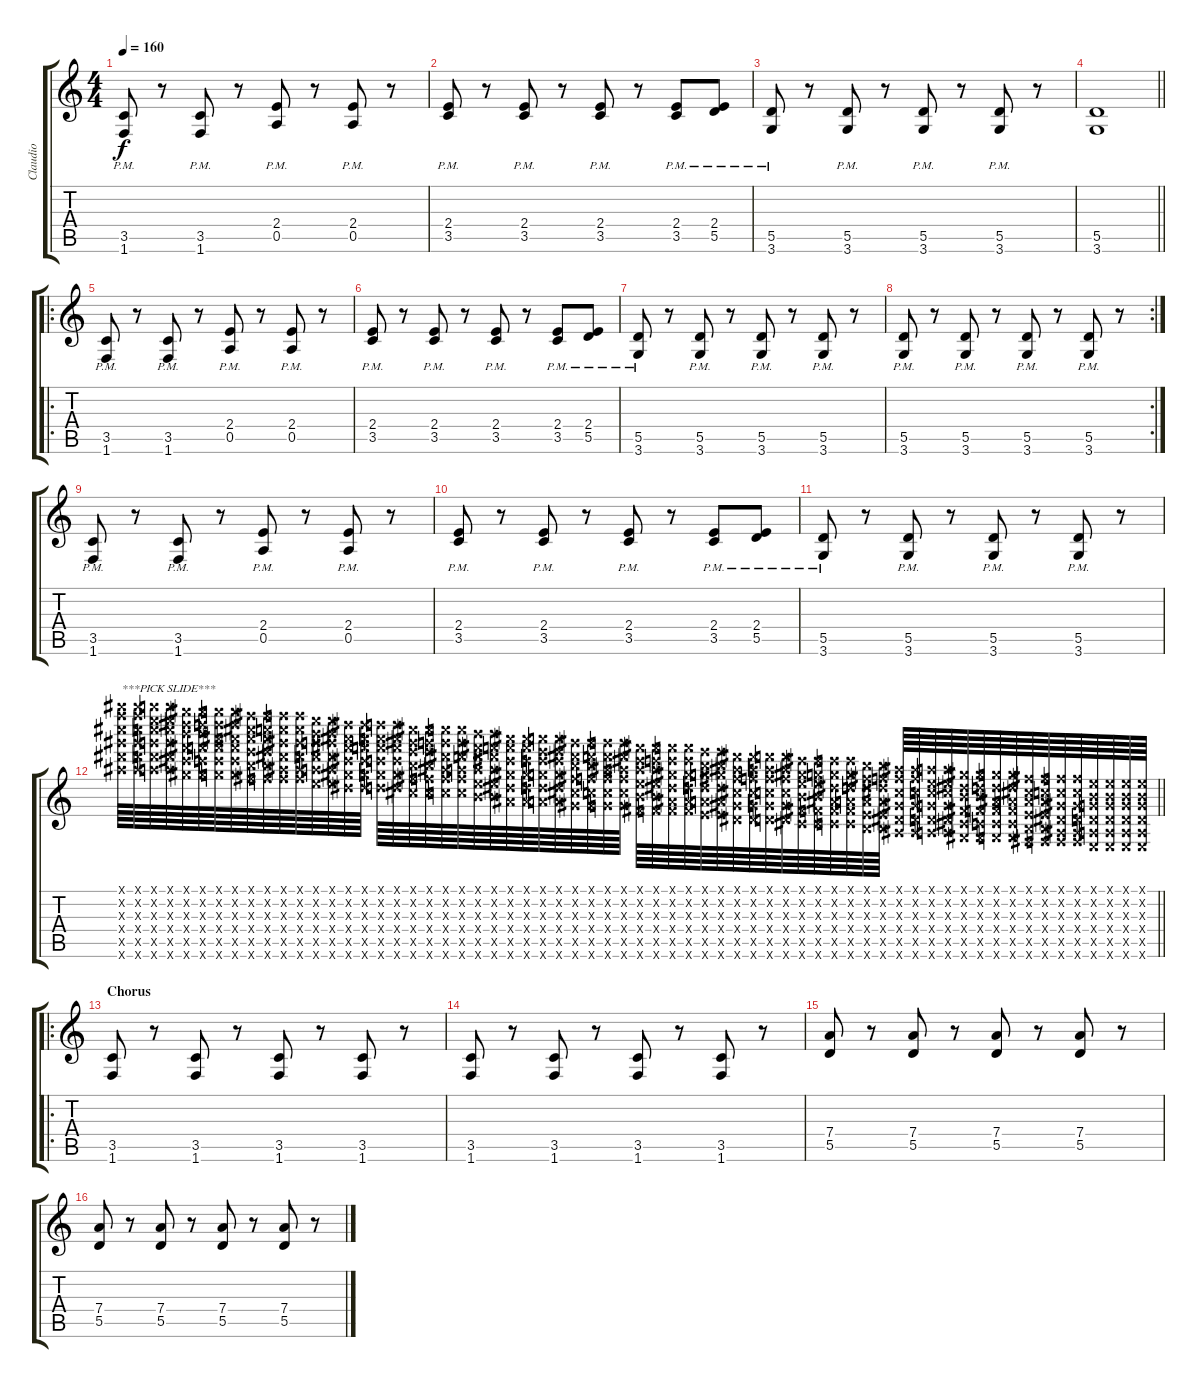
\track ("Claudio" "Claudio") {instrument distortionguitar}
\staff {score tabs}
\tuning (E4 B3 G3 D3 A2 E2) {hide}
\ts (4 4)
\tempo 160
\clef g2
\ks c
(3.5{pm} 1.6{pm}).8{dy f} r.8 (3.5{pm} 1.6{pm}).8 r.8 (2.4{pm} 0.5{pm}).8 r.8 (2.4{pm} 0.5{pm}).8 r.8 |
(2.4{pm} 3.5{pm}).8 r.8 (2.4{pm} 3.5{pm}).8 r.8 (2.4{pm} 3.5{pm}).8 r.8 (2.4{pm} 3.5{pm}).8 (2.4{pm} 5.5{pm}).8 |
(5.5{pm} 3.6{pm}).8 r.8 (5.5{pm} 3.6{pm}).8 r.8 (5.5{pm} 3.6{pm}).8 r.8 (5.5{pm} 3.6{pm}).8 r.8 |
\barLineRight lightlight
(5.5 3.6).1 |
\ro
(3.5{pm} 1.6{pm}).8 r.8 (3.5{pm} 1.6{pm}).8 r.8 (2.4{pm} 0.5{pm}).8 r.8 (2.4{pm} 0.5{pm}).8 r.8 |
(2.4{pm} 3.5{pm}).8 r.8 (2.4{pm} 3.5{pm}).8 r.8 (2.4{pm} 3.5{pm}).8 r.8 (2.4{pm} 3.5{pm}).8 (2.4{pm} 5.5{pm}).8 |
(5.5{pm} 3.6{pm}).8 r.8 (5.5{pm} 3.6{pm}).8 r.8 (5.5{pm} 3.6{pm}).8 r.8 (5.5{pm} 3.6{pm}).8 r.8 |
\rc 2
(5.5{pm} 3.6{pm}).8 r.8 (5.5{pm} 3.6{pm}).8 r.8 (5.5{pm} 3.6{pm}).8 r.8 (5.5{pm} 3.6{pm}).8 r.8 |
(3.5{pm} 1.6{pm}).8 r.8 (3.5{pm} 1.6{pm}).8 r.8 (2.4{pm} 0.5{pm}).8 r.8 (2.4{pm} 0.5{pm}).8 r.8 |
(2.4{pm} 3.5{pm}).8 r.8 (2.4{pm} 3.5{pm}).8 r.8 (2.4{pm} 3.5{pm}).8 r.8 (2.4{pm} 3.5{pm}).8 (2.4{pm} 5.5{pm}).8 |
(5.5{pm} 3.6{pm}).8 r.8 (5.5{pm} 3.6{pm}).8 r.8 (5.5{pm} 3.6{pm}).8 r.8 (5.5{pm} 3.6{pm}).8 r.8 |
\barLineRight lightlight
(30.1{x} 30.2{x} 30.3{x} 30.4{x} 30.5{x} 30.6{x}).64{txt "***PICK SLIDE***"} (30.1{x} 30.2{x} 30.3{x} 30.4{x} 30.5{x} 30.6{x}).64 (29.1{x} 29.2{x} 29.3{x} 29.4{x} 29.5{x} 29.6{x}).64 (29.1{x} 29.2{x} 29.3{x} 29.4{x} 29.5{x} 29.6{x}).64 (28.1{x} 28.2{x} 28.3{x} 28.4{x} 28.5{x} 28.6{x}).64 (28.1{x} 28.2{x} 28.3{x} 28.4{x} 28.5{x} 28.6{x}).64 (27.1{x} 27.2{x} 27.3{x} 27.4{x} 27.5{x} 27.6{x}).64 (27.1{x} 27.2{x} 27.3{x} 27.4{x} 27.5{x} 27.6{x}).64 (26.1{x} 26.2{x} 26.3{x} 26.4{x} 26.5{x} 26.6{x}).64 (26.1{x} 26.2{x} 26.3{x} 26.4{x} 26.5{x} 26.6{x}).64 (25.1{x} 25.2{x} 25.3{x} 25.4{x} 25.5{x} 25.6{x}).64 (25.1{x} 25.2{x} 25.3{x} 25.4{x} 25.5{x} 25.6{x}).64 (24.1{x} 24.2{x} 24.3{x} 24.4{x} 24.5{x} 24.6{x}).64 (24.1{x} 24.2{x} 24.3{x} 24.4{x} 24.5{x} 24.6{x}).64 (23.1{x} 23.2{x} 23.3{x} 23.4{x} 23.5{x} 23.6{x}).64 (23.1{x} 23.2{x} 23.3{x} 23.4{x} 23.5{x} 23.6{x}).64 (22.1{x} 22.2{x} 22.3{x} 22.4{x} 22.5{x} 22.6{x}).64 (22.1{x} 22.2{x} 22.3{x} 22.4{x} 22.5{x} 22.6{x}).64 (21.1{x} 21.2{x} 21.3{x} 21.4{x} 21.5{x} 21.6{x}).64 (21.1{x} 21.2{x} 21.3{x} 21.4{x} 21.5{x} 21.6{x}).64 (20.1{x} 20.2{x} 20.3{x} 20.4{x} 20.5{x} 20.6{x}).64 (20.1{x} 20.2{x} 20.3{x} 20.4{x} 20.5{x} 20.6{x}).64 (19.1{x} 19.2{x} 19.3{x} 19.4{x} 19.5{x} 19.6{x}).64 (19.1{x} 19.2{x} 19.3{x} 19.4{x} 19.5{x} 19.6{x}).64 (18.1{x} 18.2{x} 18.3{x} 18.4{x} 18.5{x} 18.6{x}).64 (18.1{x} 18.2{x} 18.3{x} 18.4{x} 18.5{x} 18.6{x}).64 (17.1{x} 17.2{x} 17.3{x} 17.4{x} 17.5{x} 17.6{x}).64 (17.1{x} 17.2{x} 17.3{x} 17.4{x} 17.5{x} 17.6{x}).64 (16.1{x} 16.2{x} 16.3{x} 16.4{x} 16.5{x} 16.6{x}).64 (16.1{x} 16.2{x} 16.3{x} 16.4{x} 16.5{x} 16.6{x}).64 (15.1{x} 15.2{x} 15.3{x} 15.4{x} 15.5{x} 15.6{x}).64 (15.1{x} 15.2{x} 15.3{x} 15.4{x} 15.5{x} 15.6{x}).64 (14.1{x} 14.2{x} 14.3{x} 14.4{x} 14.5{x} 14.6{x}).64 (14.1{x} 14.2{x} 14.3{x} 14.4{x} 14.5{x} 14.6{x}).64 (13.1{x} 13.2{x} 13.3{x} 13.4{x} 13.5{x} 13.6{x}).64 (13.1{x} 13.2{x} 13.3{x} 13.4{x} 13.5{x} 13.6{x}).64 (12.1{x} 12.2{x} 12.3{x} 12.4{x} 12.5{x} 12.6{x}).64 (12.1{x} 12.2{x} 12.3{x} 12.4{x} 12.5{x} 12.6{x}).64 (11.1{x} 11.2{x} 11.3{x} 11.4{x} 11.5{x} 11.6{x}).64 (11.1{x} 11.2{x} 11.3{x} 11.4{x} 11.5{x} 11.6{x}).64 (10.1{x} 10.2{x} 10.3{x} 10.4{x} 10.5{x} 10.6{x}).64 (10.1{x} 10.2{x} 10.3{x} 10.4{x} 10.5{x} 10.6{x}).64 (9.1{x} 9.2{x} 9.3{x} 9.4{x} 9.5{x} 9.6{x}).64 (9.1{x} 9.2{x} 9.3{x} 9.4{x} 9.5{x} 9.6{x}).64 (8.1{x} 8.2{x} 8.3{x} 8.4{x} 8.5{x} 8.6{x}).64 (8.1{x} 8.2{x} 8.3{x} 8.4{x} 8.5{x} 8.6{x}).64 (7.1{x} 7.2{x} 7.3{x} 7.4{x} 7.5{x} 7.6{x}).64 (7.1{x} 7.2{x} 7.3{x} 7.4{x} 7.5{x} 7.6{x}).64 (6.1{x} 6.2{x} 6.3{x} 6.4{x} 6.5{x} 6.6{x}).64 (6.1{x} 6.2{x} 6.3{x} 6.4{x} 6.5{x} 6.6{x}).64 (5.1{x} 5.2{x} 5.3{x} 5.4{x} 5.5{x} 5.6{x}).64 (5.1{x} 5.2{x} 5.3{x} 5.4{x} 5.5{x} 5.6{x}).64 (4.1{x} 4.2{x} 4.3{x} 4.4{x} 4.5{x} 4.6{x}).64 (4.1{x} 4.2{x} 4.3{x} 4.4{x} 4.5{x} 4.6{x}).64 (3.1{x} 3.2{x} 3.3{x} 3.4{x} 3.5{x} 3.6{x}).64 (3.1{x} 3.2{x} 3.3{x} 3.4{x} 3.5{x} 3.6{x}).64 (2.1{x} 2.2{x} 2.3{x} 2.4{x} 2.5{x} 2.6{x}).64 (2.1{x} 2.2{x} 2.3{x} 2.4{x} 2.5{x} 2.6{x}).64 (1.1{x} 1.2{x} 1.3{x} 1.4{x} 1.5{x} 1.6{x}).64 (1.1{x} 1.2{x} 1.3{x} 1.4{x} 1.5{x} 1.6{x}).64 (0.1{x} 0.2{x} 0.3{x} 0.4{x} 0.5{x} 0.6{x}).64 (0.1{x} 0.2{x} 0.3{x} 0.4{x} 0.5{x} 0.6{x}).64 (0.1{x} 0.2{x} 0.3{x} 0.4{x} 0.5{x} 0.6{x}).64 (0.1{x} 0.2{x} 0.3{x} 0.4{x} 0.5{x} 0.6{x}).64 |
\ro
\section ("" "Chorus")
(3.5 1.6).8 r.8 (3.5 1.6).8 r.8 (3.5 1.6).8 r.8 (3.5 1.6).8 r.8 |
(3.5 1.6).8 r.8 (3.5 1.6).8 r.8 (3.5 1.6).8 r.8 (3.5 1.6).8 r.8 |
(7.4 5.5).8 r.8 (7.4 5.5).8 r.8 (7.4 5.5).8 r.8 (7.4 5.5).8 r.8 |
(7.4 5.5).8 r.8 (7.4 5.5).8 r.8 (7.4 5.5).8 r.8 (7.4 5.5).8 r.8
